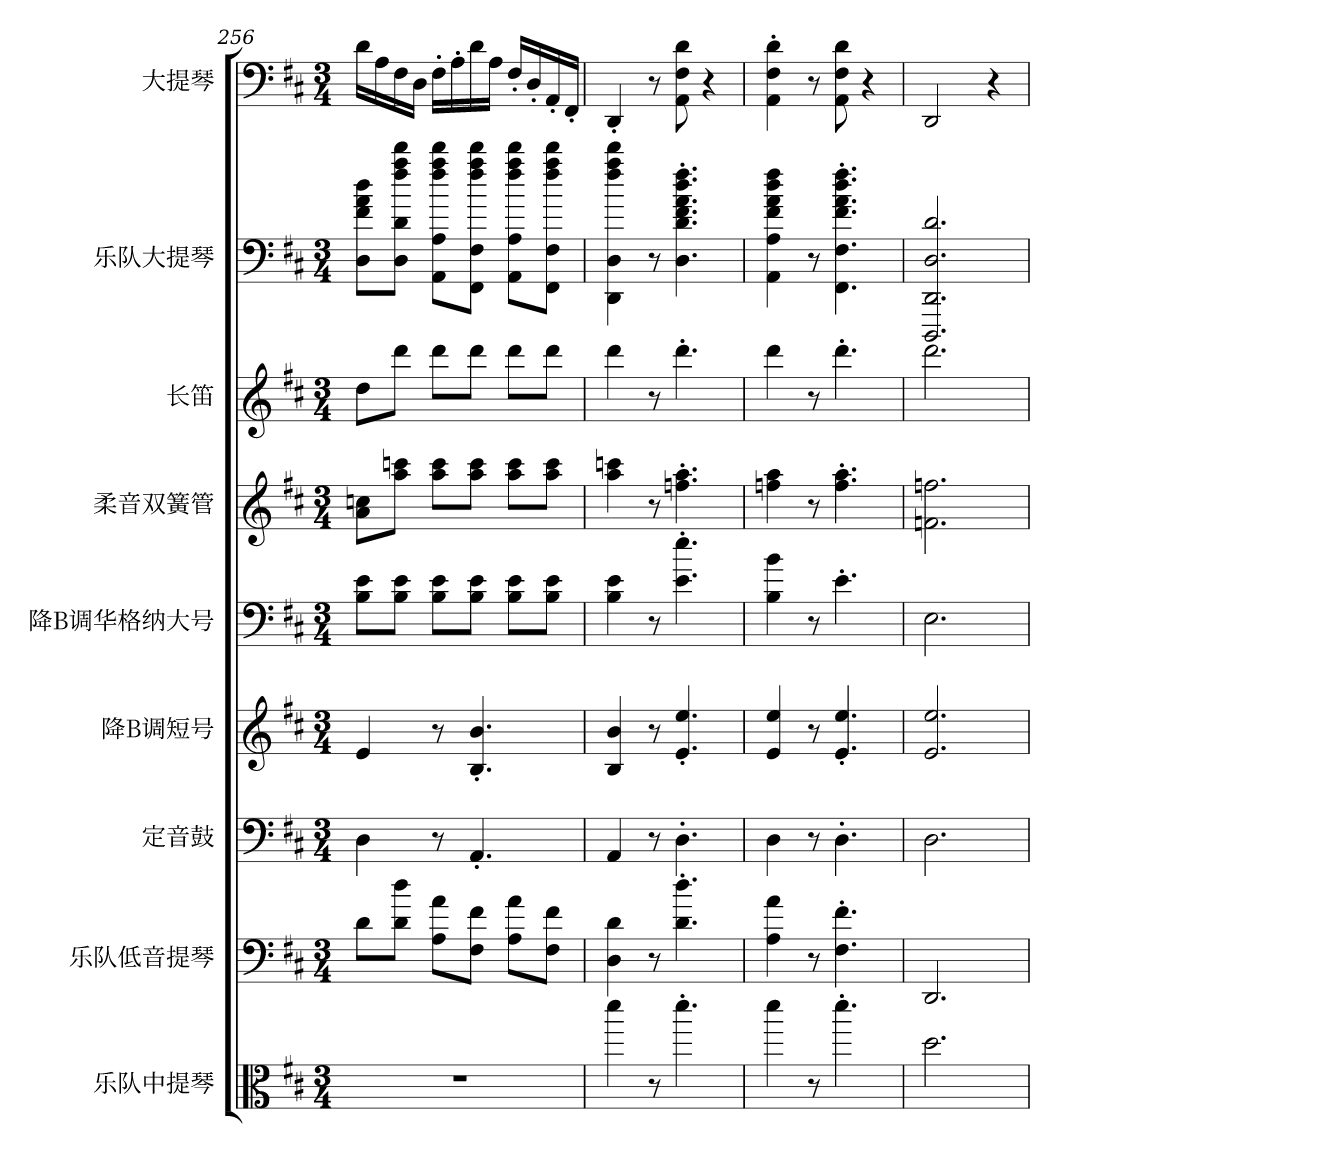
**kern	**kern	**kern	**kern	**kern	**kern	**kern	**kern	**kern
*part9	*part8	*part7	*part6	*part5	*part4	*part3	*part2	*part1
*staff9	*staff8	*staff7	*staff6	*staff5	*staff4	*staff3	*staff2	*staff1
*I"乐队中提琴	*I"乐队低音提琴	*I"定音鼓	*I"降B调短号	*I"降B调华格纳大号	*I"柔音双簧管	*I"长笛	*I"乐队大提琴	*I"大提琴
*clefC3	*clefF4	*clefF4	*clefG2	*clefF4	*clefG2	*clefG2	*clefF4	*clefF4
*	*ITrd7c12	*	*ITrd1c2	*ITrd1c2	*ITrd2c3	*	*	*
*k[f#c#]	*k[f#c#]	*k[f#c#]	*k[]	*k[]	*k[f#c#g#d#a#]	*k[f#c#]	*k[f#c#]	*k[f#c#]
*M3/4	*M3/4	*M3/4	*M3/4	*M3/4	*M3/4	*M3/4	*M3/4	*M3/4
=256	=256	=256	=256	=256	=256	=256	=256	=256
2.r	8D\L	4D\	4d/	8A\ 8d\L	8f#\ 8an\L	8dd\L	8D\ 8f#\ 8a\ 8dd\L	16d\LL
.	.	.	.	.	.	.	.	16A\
.	8D\ 8d\J	.	.	8A\ 8d\J	8ff#\ 8aan\J	8ddd\J	8D\ 8d\ 8ff#\ 8aa\ 8ddd\J	16F#\
.	.	.	.	.	.	.	.	16D\JJ
.	8AA\ 8A\L	8r	8r	8A\ 8d\L	8ff#\ 8aa\L	8ddd\L	8AA\ 8A\ 8ff#\ 8aa\ 8ddd\L	16F#'\LL
.	.	.	.	.	.	.	.	16A'\
.	8FF#\ 8F#\J	4.AA'/	4.A/' 4.a/'	8A\ 8d\J	8ff#\ 8aa\J	8ddd\J	8FF#\ 8F#\ 8ff#\ 8aa\ 8ddd\J	16d\
.	.	.	.	.	.	.	.	16A\JJ
.	8AA\ 8A\L	.	.	8A\ 8d\L	8ff#\ 8aa\L	8ddd\L	8AA\ 8A\ 8ff#\ 8aa\ 8ddd\L	16F#'/LL
.	.	.	.	.	.	.	.	16D'/
.	8FF#\ 8F#\J	.	.	8A\ 8d\J	8ff#\ 8aa\J	8ddd\J	8FF#\ 8F#\ 8ff#\ 8aa\ 8ddd\J	16AA'/
.	.	.	.	.	.	.	.	16FF#'/JJ
=257	=257	=257	=257	=257	=257	=257	=257	=257
4ddd\	4DD\ 4D\	4AA/	4A/ 4a/	4A\ 4d\	4ff#\ 4aan\	4ddd\	4DD\ 4D\ 4ff#\ 4aa\ 4ddd\	4DD'/
8r	8r	8r	8r	8r	8r	8r	8r	8r
4.ddd'\	4.D\' 4.d\'	4.D'\	4.d/' 4.dd/'	4.d\' 4.dd\'	4.ddn\' 4.ff#\'	4.ddd'\	4.D\' 4.d\' 4.f#\' 4.a\' 4.dd\' 4.ff#\'	8AA\ 8F#\ 8d\
.	.	.	.	.	.	.	.	4r
=258	=258	=258	=258	=258	=258	=258	=258	=258
4ddd\	4AA\ 4A\	4D\	4d/ 4dd/	4A\ 4a\	4ddn\ 4ff#\	4ddd\	4AA\ 4A\ 4f#\ 4a\ 4dd\ 4ff#\	4AA\' 4F#\' 4d\'
8r	8r	8r	8r	8r	8r	8r	8r	8r
4.ddd'\	4.FF#\' 4.F#\'	4.D'\	4.d/' 4.dd/'	4.d'\	4.dd\' 4.ff#\'	4.ddd'\	4.FF#\' 4.F#\' 4.f#\' 4.a\' 4.dd\' 4.ff#\'	8AA\ 8F#\ 8d\
.	.	.	.	.	.	.	.	4r
=259	=259	=259	=259	=259	=259	=259	=259	=259
2.dd\	2.DDD/	2.D\	2.d/ 2.dd/	2.D\	2.dn\ 2.ddn\	2.ddd\	2.DDD/ 2.DD/ 2.D/ 2.d/	2DD/
.	.	.	.	.	.	.	.	4r
=	=	=	=	=	=	=	=	=
*-	*-	*-	*-	*-	*-	*-	*-	*-
